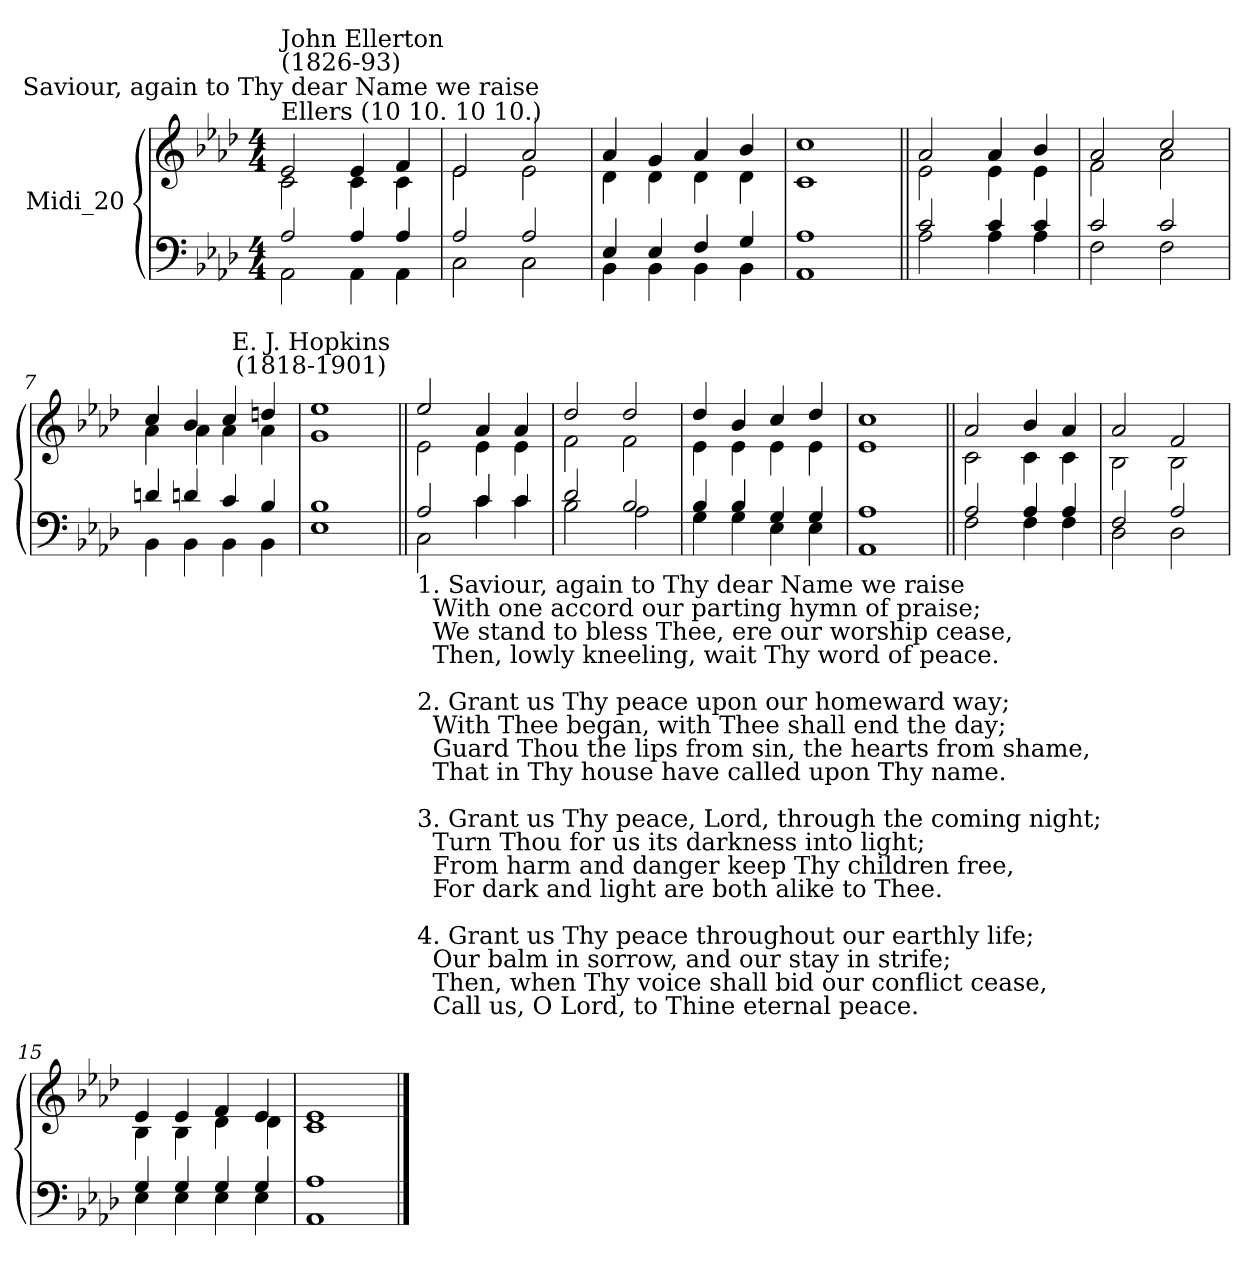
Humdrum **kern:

**kern	**kern
*part2	*part1
*staff2	*staff1
*I"Midi_20	*I"Midi_20
*clefF4	*clefG2
*k[b-e-a-d-]	*k[b-e-a-d-]
*A-:	*A-:
*M4/4	*M4/4
=1	=1
*^	*^
!	!	!LO:TX:a:t=Ellers (10 10. 10 10.)	!
!	!	!LO:TX:a:cj:t=Saviour, again to Thy dear Name we raise	!
!	!	!LO:TX:a:t=John Ellerton\n(1826-93)	!
2A-/	2AA-\	2e-/	2c\
4A-/	4AA-\	4e-/	4c\
4A-/	4AA-\	4f/	4c\
=2	=2	=2	=2
2A-/	2C\	2e-/	2e-\
2A-/	2C\	2a-/	2e-\
=3	=3	=3	=3
4E-/	4BB-\	4a-/	4d-\
4E-/	4BB-\	4g/	4d-\
4F/	4BB-\	4a-/	4d-\
4G/	4BB-\	4b-/	4d-\
=4	=4	=4	=4
1A-/	1AA-\	1cc/	1c\
=5||	=5||	=5||	=5||
2c/	2A-\	2a-/	2e-\
4c/	4A-\	4a-/	4e-\
4c/	4A-\	4b-/	4e-\
=6	=6	=6	=6
2c/	2F\	2a-/	2f\
2c/	2F\	2cc/	2a-\
=7	=7	=7	=7
4dn/	4BB-\	4cc/	4a-\
4dn/	4BB-\	4b-/	4a-\
4c/	4BB-\	4cc/	4a-\
4B-/	4BB-\	4ddn/	4a-\
=8	=8	=8	=8
!	!	!LO:TX:a:cj:t=E. J. Hopkins\n(1818-1901)	!
1B-/	1E-\	1ee-/	1g\
!!LO:LB:g=z	!!
=9||	=9||	=9||	=9||
!LO:TX:b:t=1. Saviour, again to Thy dear Name we raise\n    With one accord our parting hymn of praise;\n    We stand to bless Thee, ere our worship cease,\n    Then, lowly kneeling, wait Thy word of peace.\n\n2. Grant us Thy peace upon our homeward way;\n    With Thee began, with Thee shall end the day;    \n    Guard Thou the lips from sin, the hearts from shame,\n    That in Thy house have called upon Thy name.\n\n3. Grant us Thy peace, Lord, through the coming night;\n    Turn Thou for us its darkness into light;\n    From harm and danger keep Thy children free,\n    For dark and light are both alike to Thee.\n\n4. Grant us Thy peace throughout our earthly life;\n    Our balm in sorrow, and our stay in strife;\n    Then, when Thy voice shall bid our conflict cease,\n    Call us, O Lord, to Thine eternal peace.	!	!	!
2A-/	2C\	2ee-/	2e-\
4c/	4c\	4a-/	4e-\
4c/	4c\	4a-/	4e-\
=10	=10	=10	=10
2d-/	2B-\	2dd-/	2f\
2B-/	2A-\	2dd-/	2f\
=11	=11	=11	=11
4B-/	4G\	4dd-/	4e-\
4B-/	4G\	4b-/	4e-\
4G/	4E-\	4cc/	4e-\
4G/	4E-\	4dd-/	4e-\
=12	=12	=12	=12
1A-/	1AA-\	1cc/	1e-\
=13||	=13||	=13||	=13||
2A-/	2F\	2a-/	2c\
4A-/	4F\	4b-/	4c\
4A-/	4F\	4a-/	4c\
=14	=14	=14	=14
2F/	2D-\	2a-/	2B-\
2A-/	2D-\	2f/	2B-\
=15	=15	=15	=15
4G/	4E-\	4e-/	4B-\
4G/	4E-\	4e-/	4B-\
4G/	4E-\	4f/	4d-\
4G/	4E-\	4e-/	4d-\
=16	=16	=16	=16
1A-/	1AA-\	1e-/	1c\
*v	*v	*	*
*	*v	*v
==	==
*-	*-
